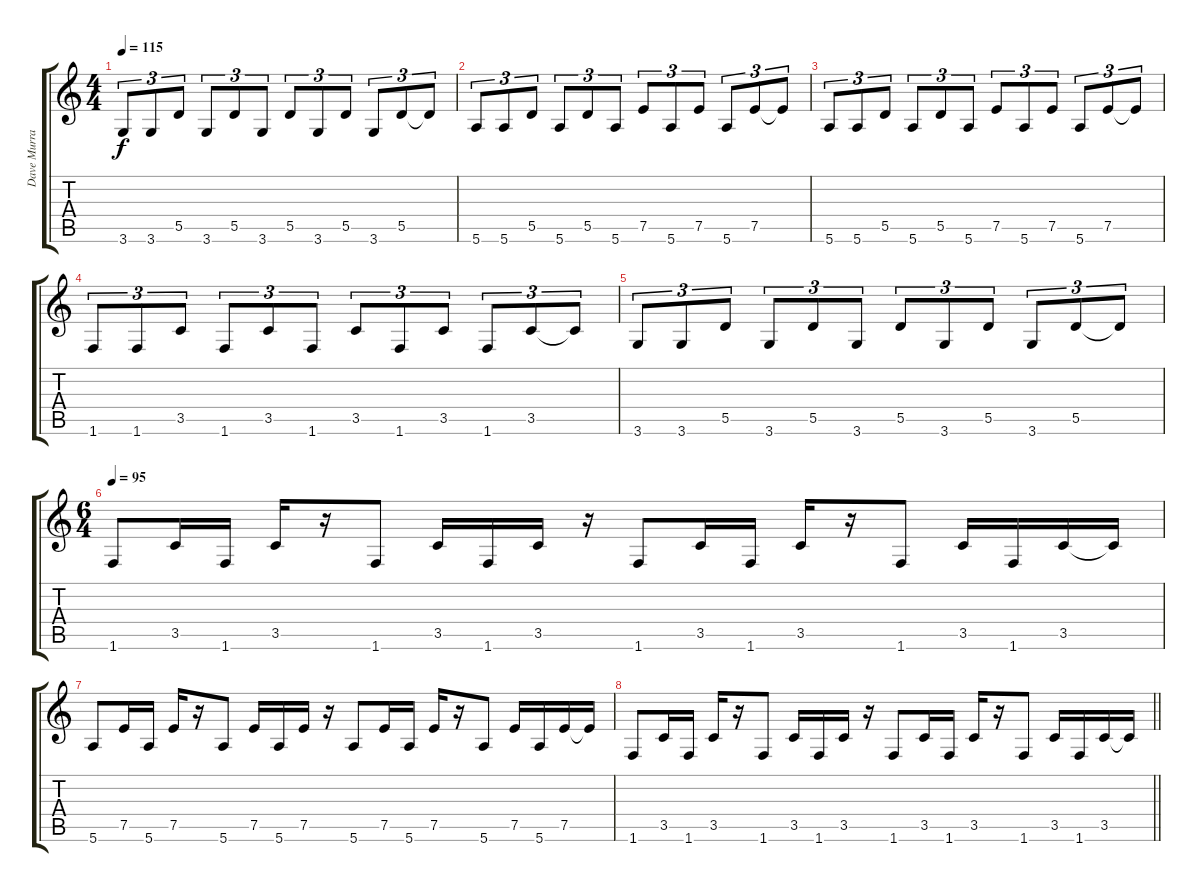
\track ("Dave Murray" "Dave Murra") {instrument acousticguitarsteel}
\staff {score tabs}
\tuning (E4 B3 G3 D3 A2 E2) {hide}
\ts (4 4)
\tempo 115
\clef g2
\ks c
3.6.8{tu (3 2) dy f} 3.6.8{tu (3 2)} 5.5.8{tu (3 2)} 3.6.8{tu (3 2)} 5.5.8{tu (3 2)} 3.6.8{tu (3 2)} 5.5.8{tu (3 2)} 3.6.8{tu (3 2)} 5.5.8{tu (3 2)} 3.6.8{tu (3 2)} 5.5.8{tu (3 2)} 5.5{t}.8{tu (3 2)} |
5.6.8{tu (3 2)} 5.6.8{tu (3 2)} 5.5.8{tu (3 2)} 5.6.8{tu (3 2)} 5.5.8{tu (3 2)} 5.6.8{tu (3 2)} 7.5.8{tu (3 2)} 5.6.8{tu (3 2)} 7.5.8{tu (3 2)} 5.6.8{tu (3 2)} 7.5.8{tu (3 2)} 7.5{t}.8{tu (3 2)} |
5.6.8{tu (3 2)} 5.6.8{tu (3 2)} 5.5.8{tu (3 2)} 5.6.8{tu (3 2)} 5.5.8{tu (3 2)} 5.6.8{tu (3 2)} 7.5.8{tu (3 2)} 5.6.8{tu (3 2)} 7.5.8{tu (3 2)} 5.6.8{tu (3 2)} 7.5.8{tu (3 2)} 7.5{t}.8{tu (3 2)} |
1.6.8{tu (3 2)} 1.6.8{tu (3 2)} 3.5.8{tu (3 2)} 1.6.8{tu (3 2)} 3.5.8{tu (3 2)} 1.6.8{tu (3 2)} 3.5.8{tu (3 2)} 1.6.8{tu (3 2)} 3.5.8{tu (3 2)} 1.6.8{tu (3 2)} 3.5.8{tu (3 2)} 3.5{t}.8{tu (3 2)} |
3.6.8{tu (3 2)} 3.6.8{tu (3 2)} 5.5.8{tu (3 2)} 3.6.8{tu (3 2)} 5.5.8{tu (3 2)} 3.6.8{tu (3 2)} 5.5.8{tu (3 2)} 3.6.8{tu (3 2)} 5.5.8{tu (3 2)} 3.6.8{tu (3 2)} 5.5.8{tu (3 2)} 5.5{t}.8{tu (3 2)} |
\ts (6 4)
\tempo 95
1.6.8 3.5.16 1.6.16 3.5.16 r.16 1.6.8 3.5.16 1.6.16 3.5.16 r.16 1.6.8 3.5.16 1.6.16 3.5.16 r.16 1.6.8 3.5.16 1.6.16 3.5.16 3.5{t}.16 |
5.6.8 7.5.16 5.6.16 7.5.16 r.16 5.6.8 7.5.16 5.6.16 7.5.16 r.16 5.6.8 7.5.16 5.6.16 7.5.16 r.16 5.6.8 7.5.16 5.6.16 7.5.16 7.5{t}.16 |
\barLineRight lightlight
1.6.8 3.5.16 1.6.16 3.5.16 r.16 1.6.8 3.5.16 1.6.16 3.5.16 r.16 1.6.8 3.5.16 1.6.16 3.5.16 r.16 1.6.8 3.5.16 1.6.16 3.5.16 3.5{t}.16
